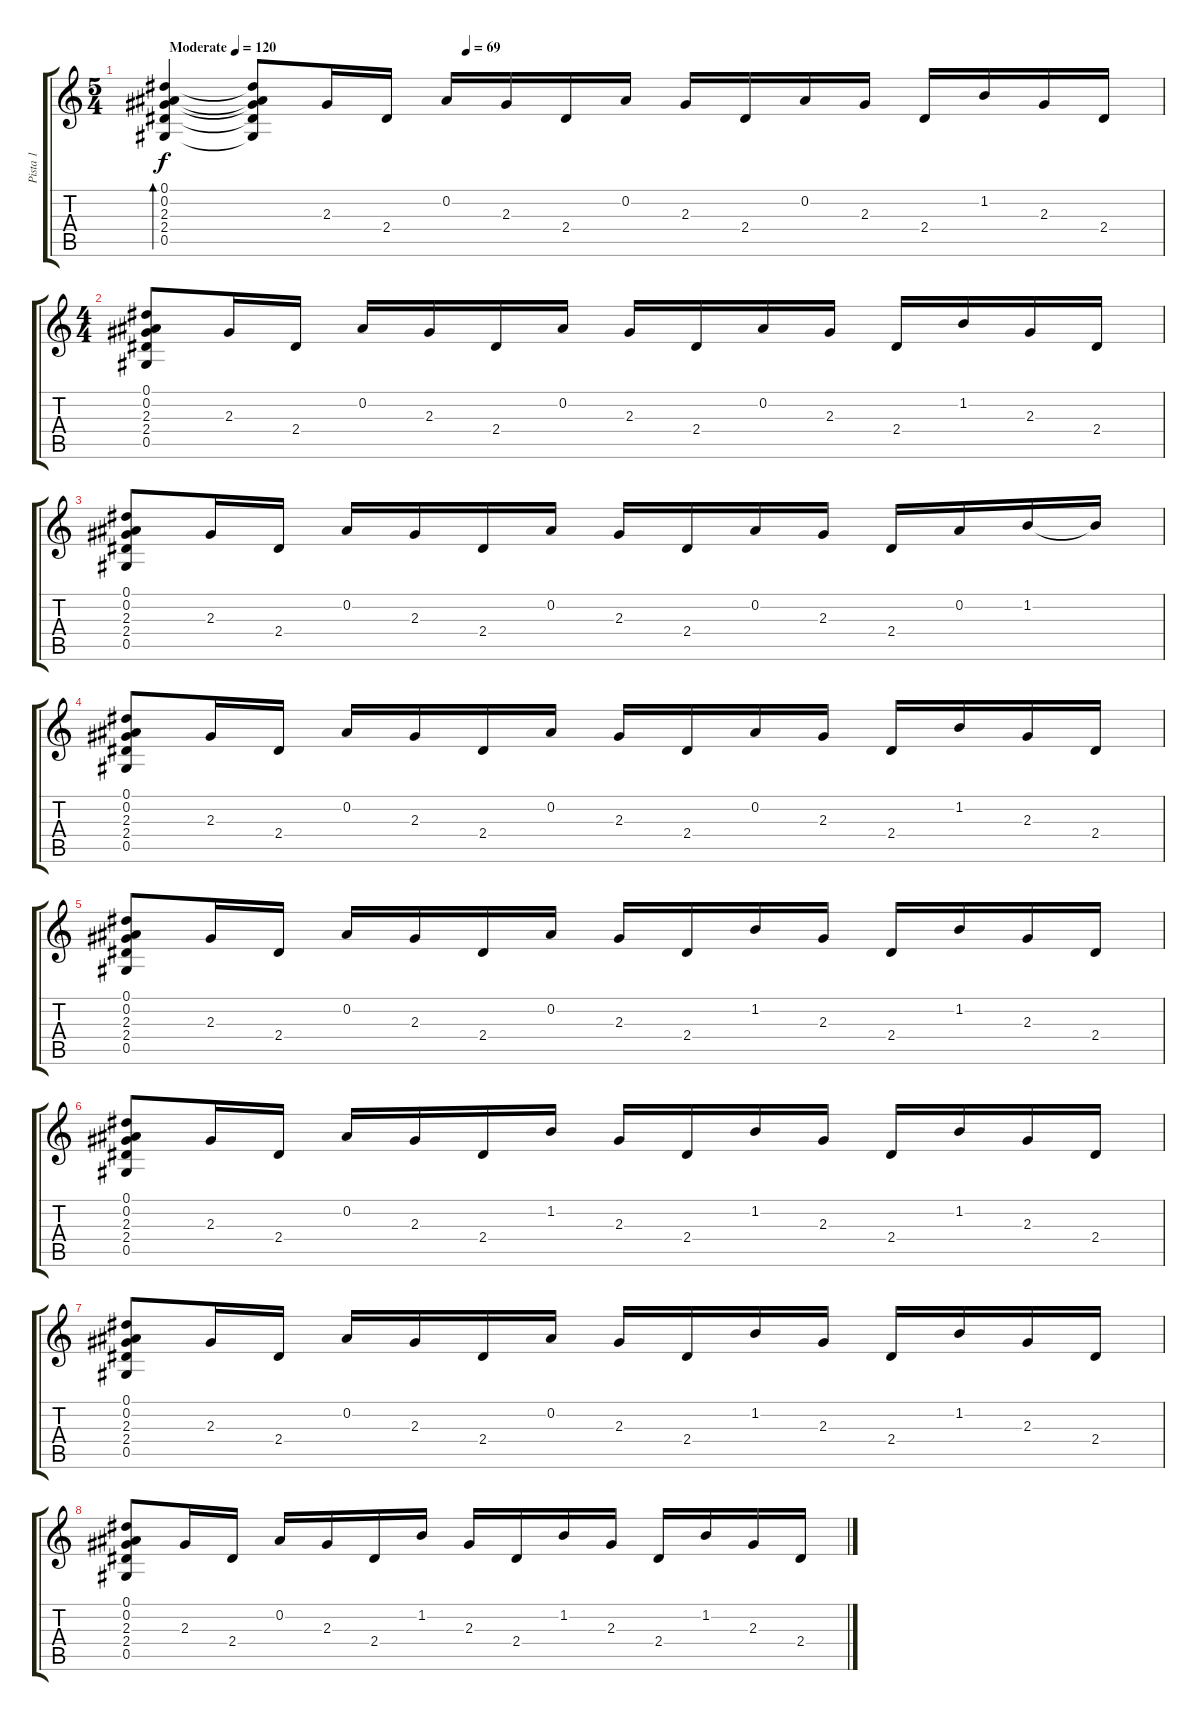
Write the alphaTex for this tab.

\track ("Pista 1" "Pista 1") {instrument acousticguitarsteel}
\staff {score tabs}
\tuning (Eb4 Bb3 Gb3 Db3 Ab2 Eb2) {hide}
\ts (5 4)
\tempo (120 "Moderate")
\tempo (69 0.3)
\tempo (120 "Moderate")
\clef g2
\ks c
(0.1 0.2 2.3 2.4 0.5).4{bd 480 dy f instrument acousticguitarsteel} (0.1{t} 0.2{t} 2.3{t} 2.4{t} 0.5{t}).8 2.3.16 2.4.16 0.2.16 2.3.16 2.4.16 0.2.16 2.3.16 2.4.16 0.2.16 2.3.16 2.4.16 1.2.16 2.3.16 2.4.16 |
\ts (4 4)
(0.1 0.2 2.3 2.4 0.5).8 2.3.16 2.4.16 0.2.16 2.3.16 2.4.16 0.2.16 2.3.16 2.4.16 0.2.16 2.3.16 2.4.16 1.2.16 2.3.16 2.4.16 |
(0.1 0.2 2.3 2.4 0.5).8 2.3.16 2.4.16 0.2.16 2.3.16 2.4.16 0.2.16 2.3.16 2.4.16 0.2.16 2.3.16 2.4.16 0.2.16 1.2.16 1.2{t}.16 |
(0.1 0.2 2.3 2.4 0.5).8 2.3.16 2.4.16 0.2.16 2.3.16 2.4.16 0.2.16 2.3.16 2.4.16 0.2.16 2.3.16 2.4.16 1.2.16 2.3.16 2.4.16 |
(0.1 0.2 2.3 2.4 0.5).8 2.3.16 2.4.16 0.2.16 2.3.16 2.4.16 0.2.16 2.3.16 2.4.16 1.2.16 2.3.16 2.4.16 1.2.16 2.3.16 2.4.16 |
(0.1 0.2 2.3 2.4 0.5).8 2.3.16 2.4.16 0.2.16 2.3.16 2.4.16 1.2.16 2.3.16 2.4.16 1.2.16 2.3.16 2.4.16 1.2.16 2.3.16 2.4.16 |
(0.1 0.2 2.3 2.4 0.5).8 2.3.16 2.4.16 0.2.16 2.3.16 2.4.16 0.2.16 2.3.16 2.4.16 1.2.16 2.3.16 2.4.16 1.2.16 2.3.16 2.4.16 |
(0.1 0.2 2.3 2.4 0.5).8 2.3.16 2.4.16 0.2.16 2.3.16 2.4.16 1.2.16 2.3.16 2.4.16 1.2.16 2.3.16 2.4.16 1.2.16 2.3.16 2.4.16
